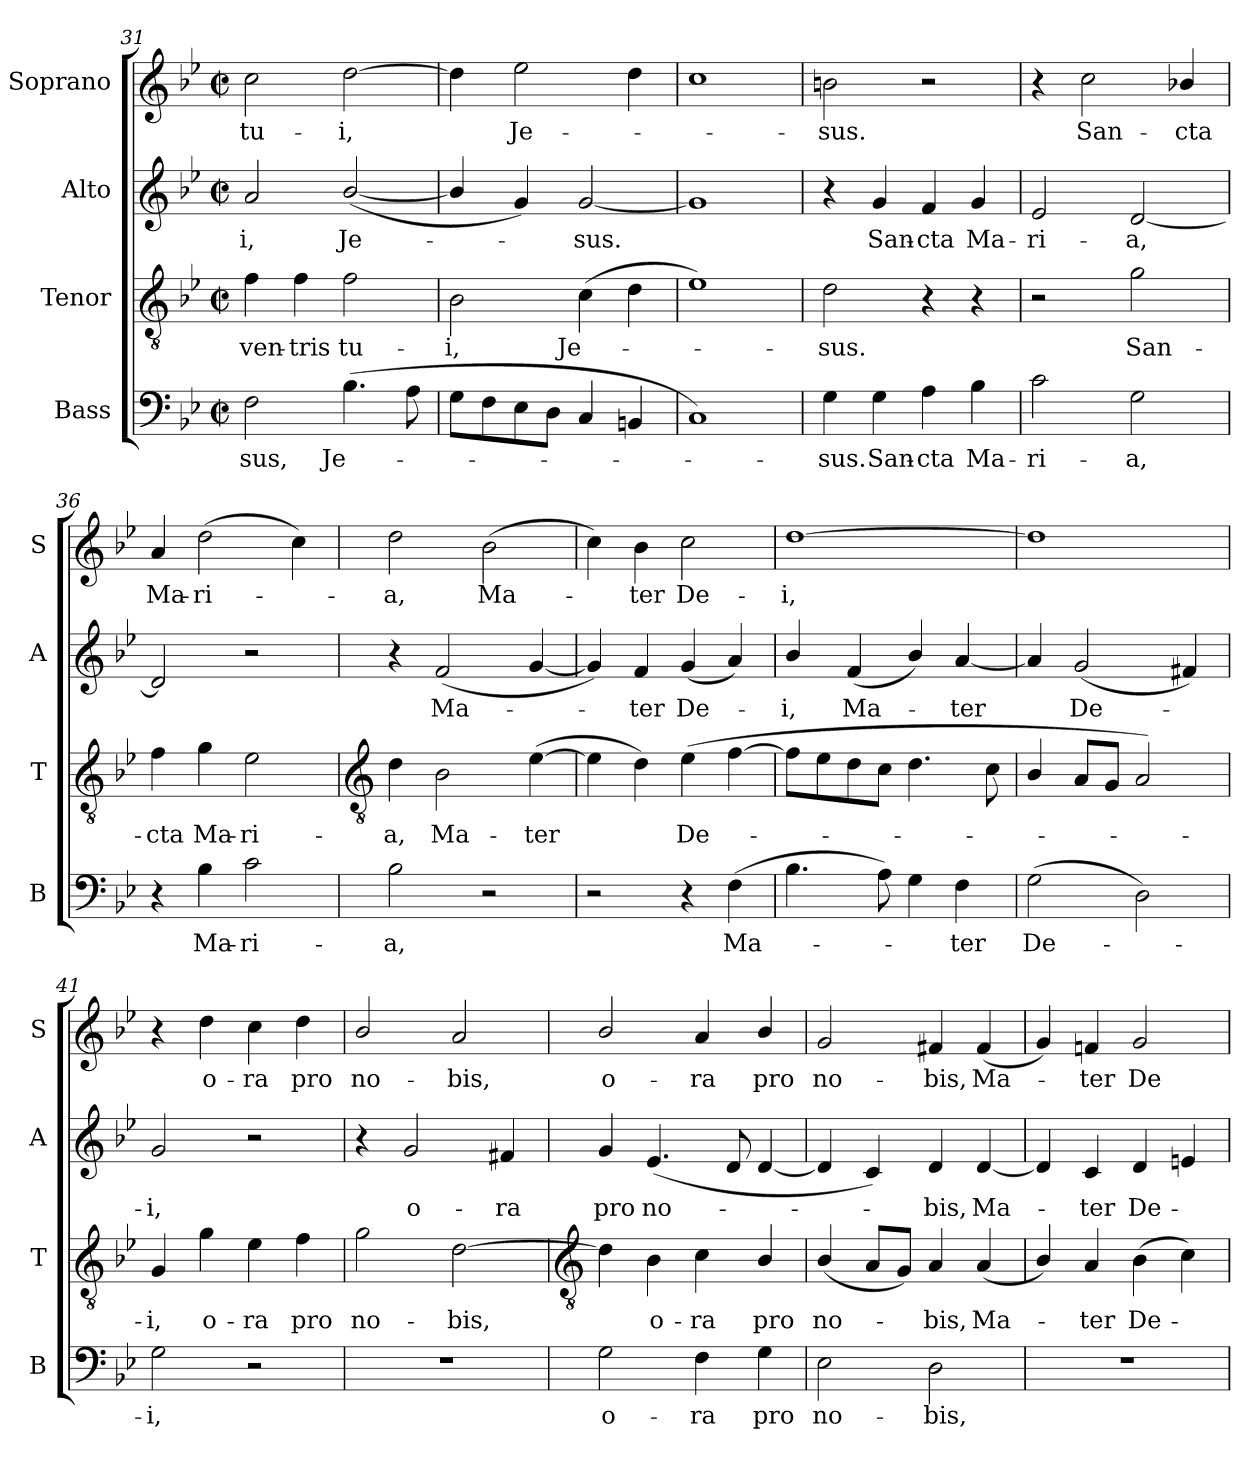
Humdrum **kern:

**kern	**text	**kern	**text	**kern	**text	**kern	**text
*part4	*part4	*part3	*part3	*part2	*part2	*part1	*part1
*staff4	*staff4	*staff3	*staff3	*staff2	*staff2	*staff1	*staff1
*I"Bass	*	*I"Tenor	*	*I"Alto	*	*I"Soprano	*
*I'B	*	*I'T	*	*I'A	*	*I'S	*
!!LO:LB:g=z
*clefF4	*	*clefGv2	*	*clefG2	*	*clefG2	*
*k[b-e-]	*	*k[b-e-]	*	*k[b-e-]	*	*k[b-e-]	*
*B-:	*	*B-:	*	*B-:	*	*B-:	*
*M2/2	*	*M2/2	*	*M2/2	*	*M2/2	*
*met(c|)	*	*met(c|)	*	*met(c|)	*	*met(c|)	*
=31	=31	=31	=31	=31	=31	=31	=31
!	!LO:LY:b	!	!LO:LY:b	!	!LO:LY:b	!	!LO:LY:b
2F	-sus,	4f	ven-	2a	-i,	2cc	tu-
!	!	!	!LO:LY:b	!	!	!	!
.	.	4f	-tris	.	.	.	.
!	!LO:LY:b	!	!LO:LY:b	!	!LO:LY:b	!	!LO:LY:b
(>4.B-	Je-	2f	tu-	(<[2b-/	Je-	[2dd	-i,
8A	.	.	.	.	.	.	.
=32	=32	=32	=32	=32	=32	=32	=32
!	!	!	!LO:LY:b	!	!	!	!
8GL	.	2B-	-i,	4b-/]	.	4dd]	.
8F	.	.	.	.	.	.	.
!	!	!	!	!	!	!	!LO:LY:b
8E-	.	.	.	4g)	.	2ee-	Je-
8DJ	.	.	.	.	.	.	.
!	!	!	!LO:LY:b	!	!LO:LY:b	!	!
4C	.	(>4c	Je-	[2g	sus.	.	.
4BBn	.	4d	.	.	.	4dd	.
=33	=33	=33	=33	=33	=33	=33	=33
1C)	.	1e-)	.	1g]	.	1cc	.
=34	=34	=34	=34	=34	=34	=34	=34
!	!LO:LY:b	!	!LO:LY:b	!	!	!	!LO:LY:b
4G	sus.	2d	sus.	4r	.	2bn	sus.
!	!LO:LY:b	!	!	!	!LO:LY:b	!	!
4G	San-	.	.	4g	San-	.	.
!	!LO:LY:b	!	!	!	!LO:LY:b	!	!
4A	-cta	4r	.	4f	-cta	2r	.
!	!LO:LY:b	!	!	!	!LO:LY:b	!	!
4B-	Ma-	4r	.	4g	Ma-	.	.
=35	=35	=35	=35	=35	=35	=35	=35
!	!LO:LY:b	!	!	!	!LO:LY:b	!	!
2c	-ri-	2r	.	2e-	-ri-	4r	.
!	!	!	!	!	!	!	!LO:LY:b
.	.	.	.	.	.	2cc	San-
!	!LO:LY:b	!	!LO:LY:b	!	!LO:LY:b	!	!
2G	-a,	2g	San-	[2d	-a,	.	.
!	!	!	!	!	!	!	!LO:LY:b
.	.	.	.	.	.	4b-X/	-cta
=36	=36	=36	=36	=36	=36	=36	=36
!	!	!	!LO:LY:b	!	!	!	!LO:LY:b
4r	.	4f	-cta	2d]	.	4a	Ma-
!	!LO:LY:b	!	!LO:LY:b	!	!	!	!LO:LY:b
4B-	Ma-	4g	Ma-	.	.	(>2dd	-ri-
!	!LO:LY:b	!	!LO:LY:b	!	!	!	!
2c	-ri-	2e-	-ri-	2r	.	.	.
.	.	.	.	.	.	4cc)	.
!!LO:LB:g=z
=37	=37	=37	=37	=37	=37	=37	=37
*	*	*clefGv2	*	*	*	*	*
!	!LO:LY:b	!	!LO:LY:b	!	!	!	!LO:LY:b
2B-	-a,	4d	-a,	4r	.	2dd	a,
!	!	!	!LO:LY:b	!	!LO:LY:b	!	!
.	.	2B-	Ma-	(<2f	Ma-	.	.
!	!	!	!	!	!	!	!LO:LY:b
2r	.	.	.	.	.	(>2b-	Ma-
!	!	!	!LO:LY:b	!	!	!	!
.	.	(>[4e-	-ter	[4g	.	.	.
=38	=38	=38	=38	=38	=38	=38	=38
2r	.	4e-]	.	4g])	.	4cc)	.
!	!	!	!	!	!LO:LY:b	!	!LO:LY:b
.	.	4d)	.	4f	ter	4b-	ter
!	!	!	!LO:LY:b	!	!LO:LY:b	!	!LO:LY:b
4r	.	(<4e-	De-	(<4g	De-	2cc	De-
!	!LO:LY:b	!	!	!	!	!	!
(>4F	Ma-	[4f	.	4a)	.	.	.
=39	=39	=39	=39	=39	=39	=39	=39
!	!	!	!	!	!LO:LY:b	!	!LO:LY:b
4.B-	.	8fL]	.	4b-/	i,	[1dd	-i,
.	.	8e-	.	.	.	.	.
!	!	!	!	!	!LO:LY:b	!	!
.	.	8d	.	(<4f	Ma-	.	.
8A)	.	8cJ	.	.	.	.	.
4G	.	4.d	.	4b-/)	.	.	.
!	!LO:LY:b	!	!	!	!LO:LY:b	!	!
4F	ter	.	.	[4a	ter	.	.
.	.	8c	.	.	.	.	.
=40	=40	=40	=40	=40	=40	=40	=40
!	!LO:LY:b	!	!	!	!	!	!
(>2G	De-	4B-/	.	4a]	.	1dd]	.
!	!	!	!	!	!LO:LY:b	!	!
.	.	8AL	.	(<2g	De-	.	.
.	.	8GJ	.	.	.	.	.
2D)	.	2A)	.	.	.	.	.
.	.	.	.	4f#X)	.	.	.
=41	=41	=41	=41	=41	=41	=41	=41
!	!LO:LY:b	!	!LO:LY:b	!	!LO:LY:b	!	!
2G	i,	4G	i,	2g	i,	4r	.
!	!	!	!LO:LY:b	!	!	!	!LO:LY:b
.	.	4g	o-	.	.	4dd	o-
!	!	!	!LO:LY:b	!	!	!	!LO:LY:b
2r	.	4e-	-ra	2r	.	4cc	-ra
!	!	!	!LO:LY:b	!	!	!	!LO:LY:b
.	.	4f	pro	.	.	4dd	pro
=42	=42	=42	=42	=42	=42	=42	=42
!	!	!	!LO:LY:b	!	!	!	!LO:LY:b
1r	.	2g	no-	4r	.	2b-/	no-
!	!	!	!	!	!LO:LY:b	!	!
.	.	.	.	2g	o-	.	.
!	!	!	!LO:LY:b	!	!	!	!LO:LY:b
.	.	[2d	-bis,	.	.	2a	-bis,
!	!	!	!	!	!LO:LY:b	!	!
.	.	.	.	4f#	-ra	.	.
!!LO:LB:g=z
=43	=43	=43	=43	=43	=43	=43	=43
*	*	*clefGv2	*	*	*	*	*
!	!LO:LY:b	!	!	!	!LO:LY:b	!	!LO:LY:b
2G	o-	4d]	.	4g	pro	2b-/	o-
!	!	!	!LO:LY:b	!	!LO:LY:b	!	!
.	.	4B-	o-	(<4.e-	no-	.	.
!	!LO:LY:b	!	!LO:LY:b	!	!	!	!LO:LY:b
4F	-ra	4c	-ra	.	.	4a	-ra
.	.	.	.	8d	.	.	.
!	!LO:LY:b	!	!LO:LY:b	!	!	!	!LO:LY:b
4G	pro	4B-/	pro	[4d	.	4b-/	pro
=44	=44	=44	=44	=44	=44	=44	=44
!	!LO:LY:b	!	!LO:LY:b	!	!	!	!LO:LY:b
2E-	no-	(<4B-/	no-	4d]	.	2g	no-
.	.	8AL	.	4c)	.	.	.
.	.	8GJ)	.	.	.	.	.
!	!LO:LY:b	!	!LO:LY:b	!	!LO:LY:b	!	!LO:LY:b
2D	-bis,	4A	bis,	4d	bis,	4f#	-bis,
!	!	!	!LO:LY:b	!	!LO:LY:b	!	!LO:LY:b
.	.	(<4A	Ma-	[4d	Ma-	(<4f#	Ma-
=45	=45	=45	=45	=45	=45	=45	=45
1r	.	4B-/)	.	4d]	.	4g)	.
!	!	!	!LO:LY:b	!	!LO:LY:b	!	!LO:LY:b
.	.	4A	ter	4c	ter	4fn	ter
!	!	!	!LO:LY:b	!	!LO:LY:b	!	!LO:LY:b
.	.	(>4B-	De-	4d	De-	2g	De-
.	.	4c)	.	4en	.	.	.
=	=	=	=	=	=	=	=
*-	*-	*-	*-	*-	*-	*-	*-
